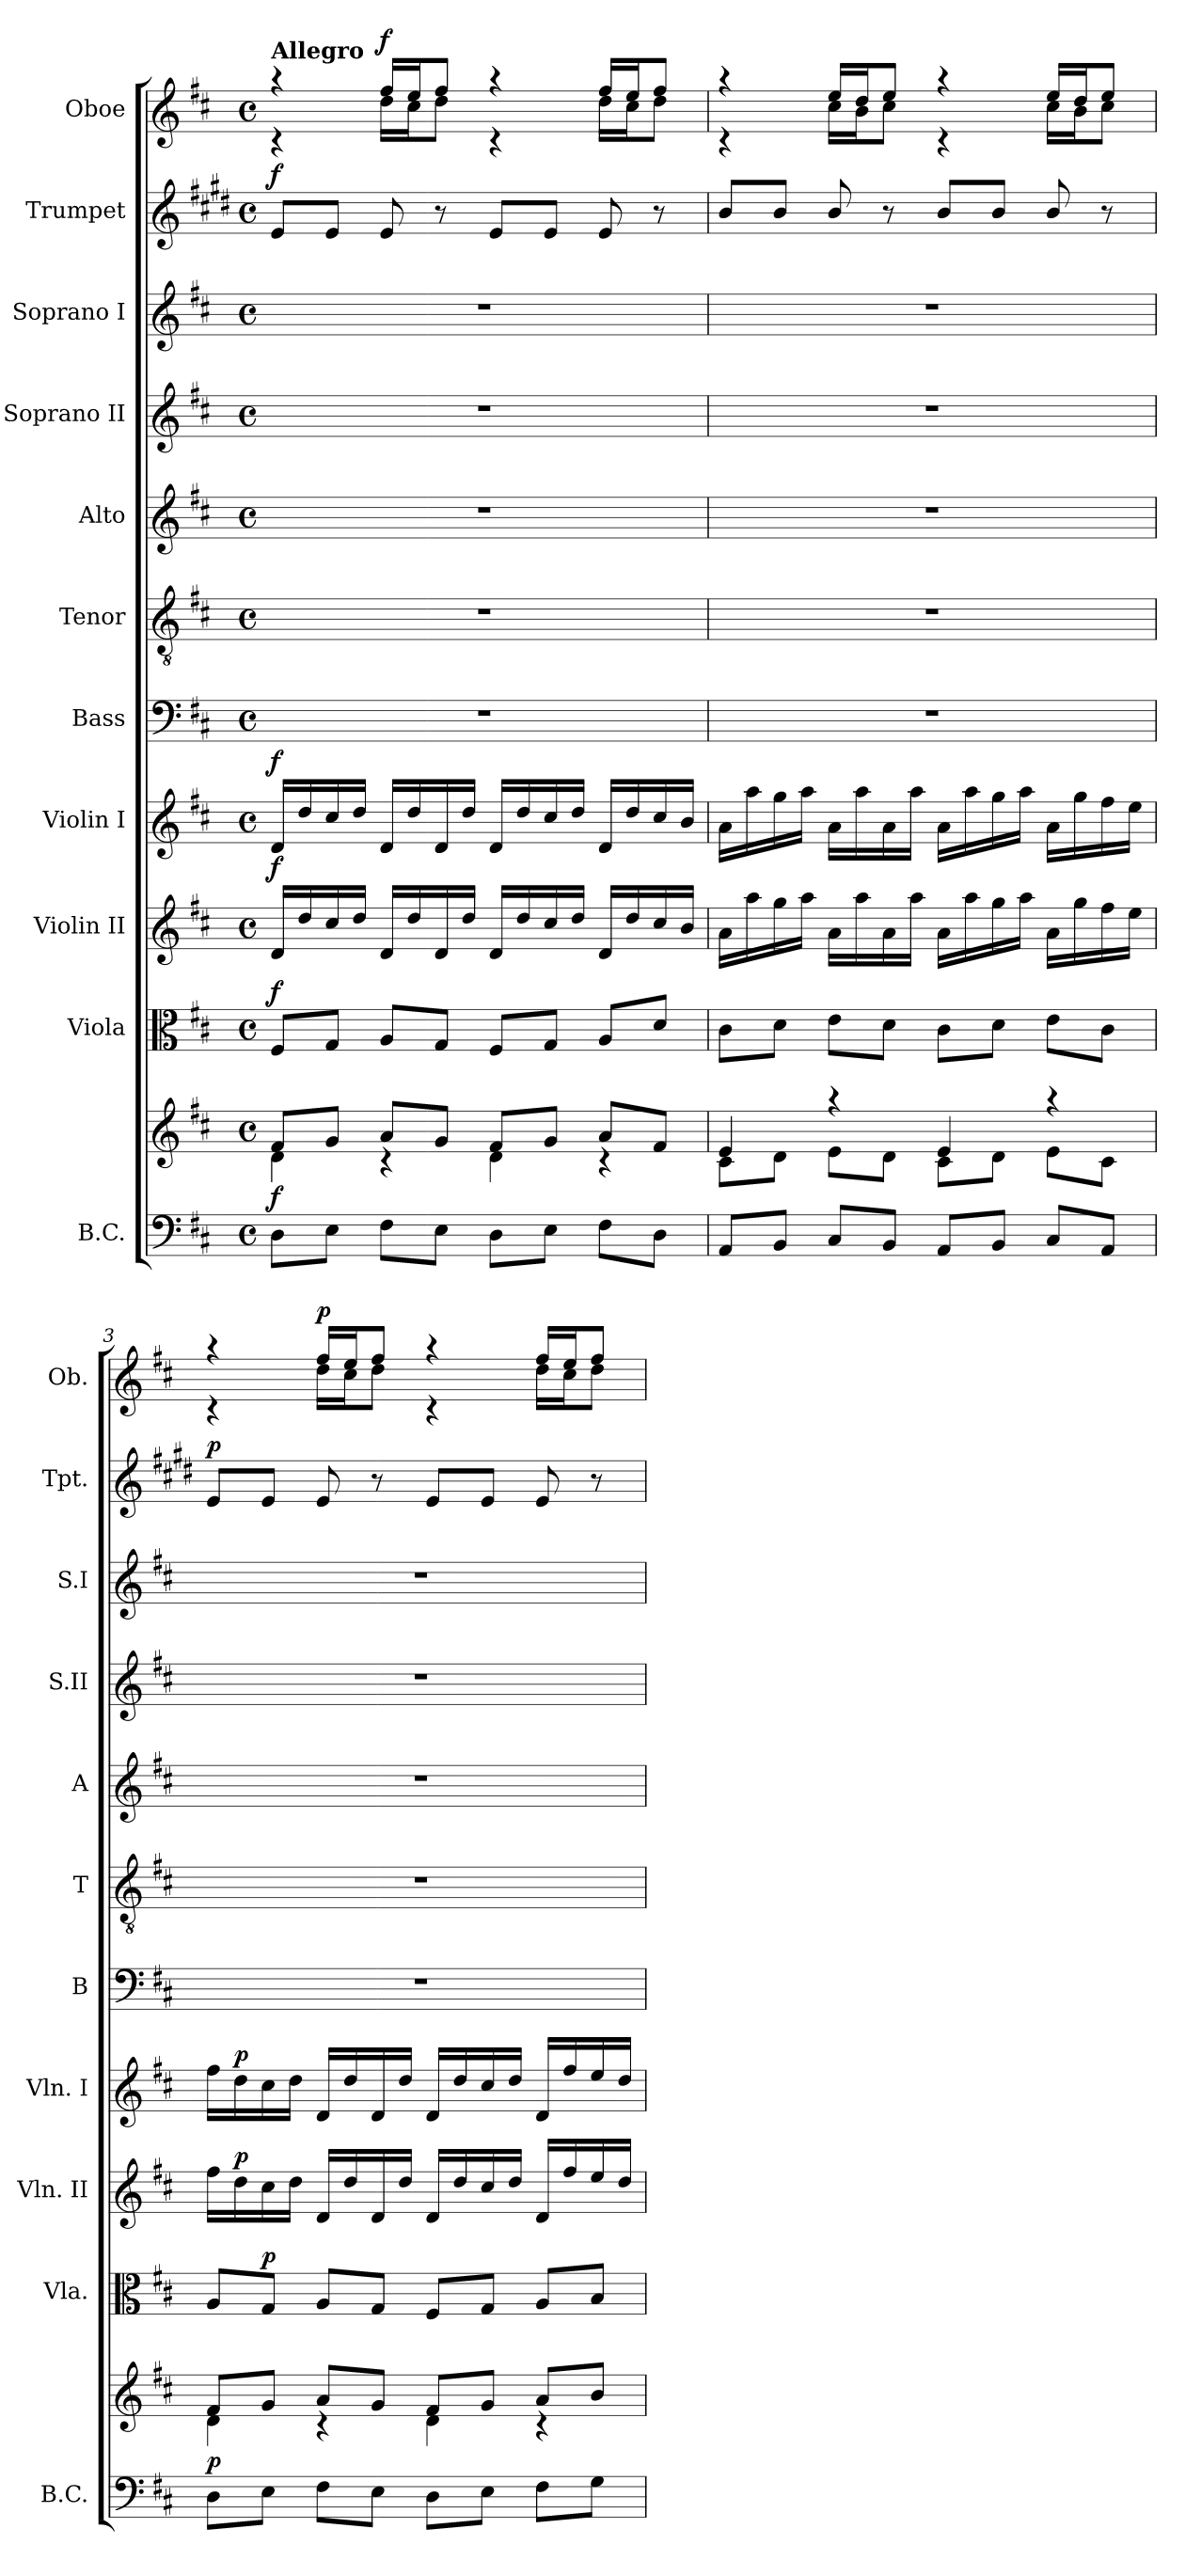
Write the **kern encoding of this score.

**kern	**kern	**dynam	**kern	**dynam	**kern	**dynam	**kern	**dynam	**kern	**kern	**kern	**kern	**kern	**kern	**dynam	**kern	**dynam
*part11	*part11	*part11	*part10	*part10	*part9	*part9	*part8	*part8	*part7	*part6	*part5	*part4	*part3	*part2	*part2	*part1	*part1
*staff12	*staff11	*staff11/12	*staff10	*staff10	*staff9	*staff9	*staff8	*staff8	*staff7	*staff6	*staff5	*staff4	*staff3	*staff2	*staff2	*staff1	*staff1
*I"B.C.	*	*	*I"Viola	*	*I"Violin II	*	*I"Violin I	*	*I"Bass	*I"Tenor	*I"Alto	*I"Soprano II	*I"Soprano I	*I"Trumpet	*	*I"Oboe	*
*I'B.C.	*	*	*I'Vla.	*	*I'Vln. II	*	*I'Vln. I	*	*I'B	*I'T	*I'A	*I'S.II	*I'S.I	*I'Tpt.	*	*I'Ob.	*
*clefF4	*clefG2	*	*clefC3	*	*clefG2	*	*clefG2	*	*clefF4	*clefGv2	*clefG2	*clefG2	*clefG2	*clefG2	*	*clefG2	*
*	*	*	*	*	*	*	*	*	*	*	*	*	*	*ITrd1c2	*	*	*
*k[f#c#]	*k[f#c#]	*	*k[f#c#]	*	*k[f#c#]	*	*k[f#c#]	*	*k[f#c#]	*k[f#c#]	*k[f#c#]	*k[f#c#]	*k[f#c#]	*k[f#c#]	*	*k[f#c#]	*
*D:	*D:	*	*D:	*	*D:	*	*D:	*	*D:	*D:	*D:	*D:	*D:	*D:	*	*D:	*
*M4/4	*M4/4	*	*M4/4	*	*M4/4	*	*M4/4	*	*M4/4	*M4/4	*M4/4	*M4/4	*M4/4	*M4/4	*	*M4/4	*
*met(c)	*met(c)	*	*met(c)	*	*met(c)	*	*met(c)	*	*met(c)	*met(c)	*met(c)	*met(c)	*met(c)	*met(c)	*	*met(c)	*
=1	=1	=1	=1	=1	=1	=1	=1	=1	=1	=1	=1	=1	=1	=1	=1	=1	=1
*	*^	*	*	*	*	*	*	*	*	*	*	*	*	*	*	*^	*
!	!	!	!	!	!	!	!	!	!	!	!	!	!	!	!	!	!LO:TX:a:B:t=Allegro	!	!
!	!	!	!LO:DY:a=2	!	!LO:DY:a	!	!LO:DY:a	!	!LO:DY:a	!	!	!	!	!	!	!LO:DY:a	!	!	!
8D\L	8f#/L	4d\	f	8F#/L	f	16d/LL	f	16d/LL	f	1r	1r	1r	1r	1r	8d/L	f	4r	4rc	.
.	.	.	.	.	.	16dd/	.	16dd/	.	.	.	.	.	.	.	.	.	.	.
8E\J	8g/J	.	.	8G/J	.	16cc#/	.	16cc#/	.	.	.	.	.	.	8d/J	.	.	.	.
.	.	.	.	.	.	16dd/JJ	.	16dd/JJ	.	.	.	.	.	.	.	.	.	.	.
!	!	!	!	!	!	!	!	!	!	!	!	!	!	!	!	!	!	!	!LO:DY:a
8F#\L	8a/L	4rc	.	8A/L	.	16d/LL	.	16d/LL	.	.	.	.	.	.	8d/	.	16ff#/LL	16dd\LL	f
.	.	.	.	.	.	16dd/	.	16dd/	.	.	.	.	.	.	.	.	16ee/J	16cc#\J	.
8E\J	8g/J	.	.	8G/J	.	16d/	.	16d/	.	.	.	.	.	.	8r	.	8ff#/J	8dd\J	.
.	.	.	.	.	.	16dd/JJ	.	16dd/JJ	.	.	.	.	.	.	.	.	.	.	.
8D\L	8f#/L	4d\	.	8F#/L	.	16d/LL	.	16d/LL	.	.	.	.	.	.	8d/L	.	4raa	4rc	.
.	.	.	.	.	.	16dd/	.	16dd/	.	.	.	.	.	.	.	.	.	.	.
8E\J	8g/J	.	.	8G/J	.	16cc#/	.	16cc#/	.	.	.	.	.	.	8d/J	.	.	.	.
.	.	.	.	.	.	16dd/JJ	.	16dd/JJ	.	.	.	.	.	.	.	.	.	.	.
8F#\L	8a/L	4rc	.	8A/L	.	16d/LL	.	16d/LL	.	.	.	.	.	.	8d/	.	16ff#/LL	16dd\LL	.
.	.	.	.	.	.	16dd/	.	16dd/	.	.	.	.	.	.	.	.	16ee/J	16cc#\J	.
8D\J	8f#/J	.	.	8d/J	.	16cc#/	.	16cc#/	.	.	.	.	.	.	8r	.	8ff#/J	8dd\J	.
.	.	.	.	.	.	16b/JJ	.	16b/JJ	.	.	.	.	.	.	.	.	.	.	.
=2	=2	=2	=2	=2	=2	=2	=2	=2	=2	=2	=2	=2	=2	=2	=2	=2	=2	=2	=2
8AA/L	4e/	8c#\L	.	8c#\L	.	16a\LL	.	16a\LL	.	1r	1r	1r	1r	1r	8a/L	.	4raa	4rc	.
.	.	.	.	.	.	16aa\	.	16aa\	.	.	.	.	.	.	.	.	.	.	.
8BB/J	.	8d\J	.	8d\J	.	16gg\	.	16gg\	.	.	.	.	.	.	8a/J	.	.	.	.
.	.	.	.	.	.	16aa\JJ	.	16aa\JJ	.	.	.	.	.	.	.	.	.	.	.
8C#/L	4raa	8e\L	.	8e\L	.	16a\LL	.	16a\LL	.	.	.	.	.	.	8a/	.	16ee/LL	16cc#\LL	.
.	.	.	.	.	.	16aa\	.	16aa\	.	.	.	.	.	.	.	.	16dd/J	16b\J	.
8BB/J	.	8d\J	.	8d\J	.	16a\	.	16a\	.	.	.	.	.	.	8r	.	8ee/J	8cc#\J	.
.	.	.	.	.	.	16aa\JJ	.	16aa\JJ	.	.	.	.	.	.	.	.	.	.	.
8AA/L	4e/	8c#\L	.	8c#\L	.	16a\LL	.	16a\LL	.	.	.	.	.	.	8a/L	.	4raa	4rc	.
.	.	.	.	.	.	16aa\	.	16aa\	.	.	.	.	.	.	.	.	.	.	.
8BB/J	.	8d\J	.	8d\J	.	16gg\	.	16gg\	.	.	.	.	.	.	8a/J	.	.	.	.
.	.	.	.	.	.	16aa\JJ	.	16aa\JJ	.	.	.	.	.	.	.	.	.	.	.
8C#/L	4raa	8e\L	.	8e\L	.	16a\LL	.	16a\LL	.	.	.	.	.	.	8a/	.	16ee/LL	16cc#\LL	.
.	.	.	.	.	.	16gg\	.	16gg\	.	.	.	.	.	.	.	.	16dd/J	16b\J	.
8AA/J	.	8c#\J	.	8c#\J	.	16ff#\	.	16ff#\	.	.	.	.	.	.	8r	.	8ee/J	8cc#\J	.
.	.	.	.	.	.	16ee\JJ	.	16ee\JJ	.	.	.	.	.	.	.	.	.	.	.
=3	=3	=3	=3	=3	=3	=3	=3	=3	=3	=3	=3	=3	=3	=3	=3	=3	=3	=3	=3
!	!	!	!LO:DY:a=2	!	!	!	!	!	!	!	!	!	!	!	!	!LO:DY:a	!	!	!
8D\L	8f#/L	4d\	p	8A/L	.	16ff#\LL	.	16ff#\LL	.	1r	1r	1r	1r	1r	8d/L	p	4raa	4rc	.
!	!	!	!	!	!	!	!LO:DY:a	!	!LO:DY:a	!	!	!	!	!	!	!	!	!	!
.	.	.	.	.	.	16dd\	p	16dd\	p	.	.	.	.	.	.	.	.	.	.
!	!	!	!	!	!LO:DY:a	!	!	!	!	!	!	!	!	!	!	!	!	!	!
8E\J	8g/J	.	.	8G/J	p	16cc#\	.	16cc#\	.	.	.	.	.	.	8d/J	.	.	.	.
.	.	.	.	.	.	16dd\JJ	.	16dd\JJ	.	.	.	.	.	.	.	.	.	.	.
!	!	!	!	!	!	!	!	!	!	!	!	!	!	!	!	!	!	!	!LO:DY:a
8F#\L	8a/L	4rc	.	8A/L	.	16d/LL	.	16d/LL	.	.	.	.	.	.	8d/	.	16ff#/LL	16dd\LL	p
.	.	.	.	.	.	16dd/	.	16dd/	.	.	.	.	.	.	.	.	16ee/J	16cc#\J	.
8E\J	8g/J	.	.	8G/J	.	16d/	.	16d/	.	.	.	.	.	.	8r	.	8ff#/J	8dd\J	.
.	.	.	.	.	.	16dd/JJ	.	16dd/JJ	.	.	.	.	.	.	.	.	.	.	.
8D\L	8f#/L	4d\	.	8F#/L	.	16d/LL	.	16d/LL	.	.	.	.	.	.	8d/L	.	4raa	4rc	.
.	.	.	.	.	.	16dd/	.	16dd/	.	.	.	.	.	.	.	.	.	.	.
8E\J	8g/J	.	.	8G/J	.	16cc#/	.	16cc#/	.	.	.	.	.	.	8d/J	.	.	.	.
.	.	.	.	.	.	16dd/JJ	.	16dd/JJ	.	.	.	.	.	.	.	.	.	.	.
8F#\L	8a/L	4rc	.	8A/L	.	16d/LL	.	16d/LL	.	.	.	.	.	.	8d/	.	16ff#/LL	16dd\LL	.
.	.	.	.	.	.	16ff#/	.	16ff#/	.	.	.	.	.	.	.	.	16ee/J	16cc#\J	.
8G\J	8b/J	.	.	8B/J	.	16ee/	.	16ee/	.	.	.	.	.	.	8r	.	8ff#/J	8dd\J	.
.	.	.	.	.	.	16dd/JJ	.	16dd/JJ	.	.	.	.	.	.	.	.	.	.	.
*	*v	*v	*	*	*	*	*	*	*	*	*	*	*	*	*	*	*v	*v	*
=	=	=	=	=	=	=	=	=	=	=	=	=	=	=	=	=	=
*-	*-	*-	*-	*-	*-	*-	*-	*-	*-	*-	*-	*-	*-	*-	*-	*-	*-
